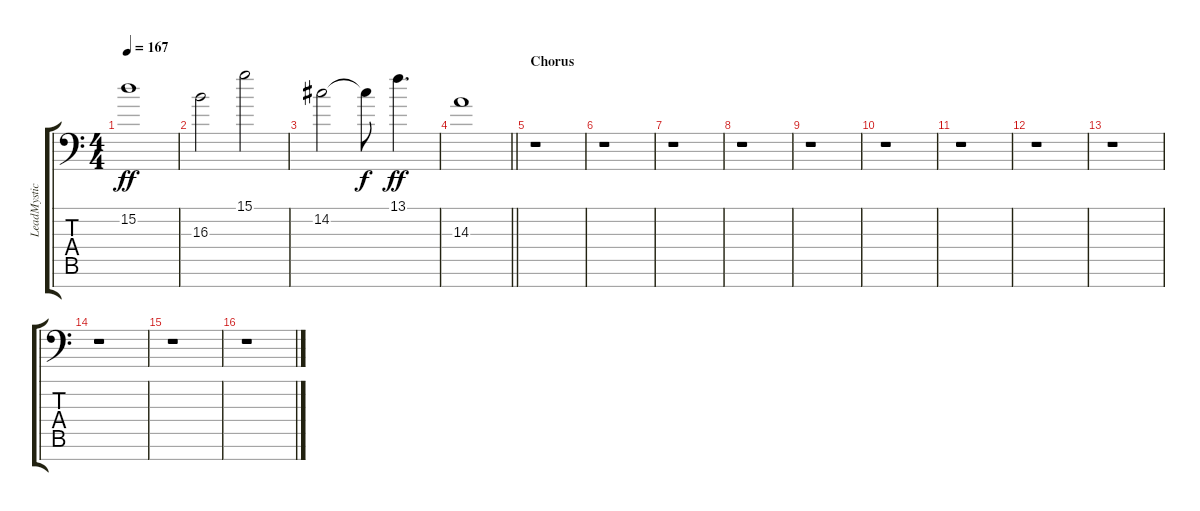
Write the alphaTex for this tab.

\track ("LeadMystic" "LeadMystic") {instrument lead4chiff}
\staff {score tabs}
\tuning (E4 B3 G3 D3 A2 E2 C-1) {hide}
\ts (4 4)
\tempo 167
\clef f4
\ks c
15.2.1{dy ff} |
16.3.2 15.1.2 |
14.2.2 14.2{t}.8{dy f} 13.1.4{d dy ff} |
\barLineRight lightlight
14.3.1 |
\section ("" "Chorus")
r.1 |
r.1 |
r.1 |
r.1 |
r.1 |
r.1 |
r.1 |
r.1 |
r.1 |
r.1 |
r.1 |
r.1
